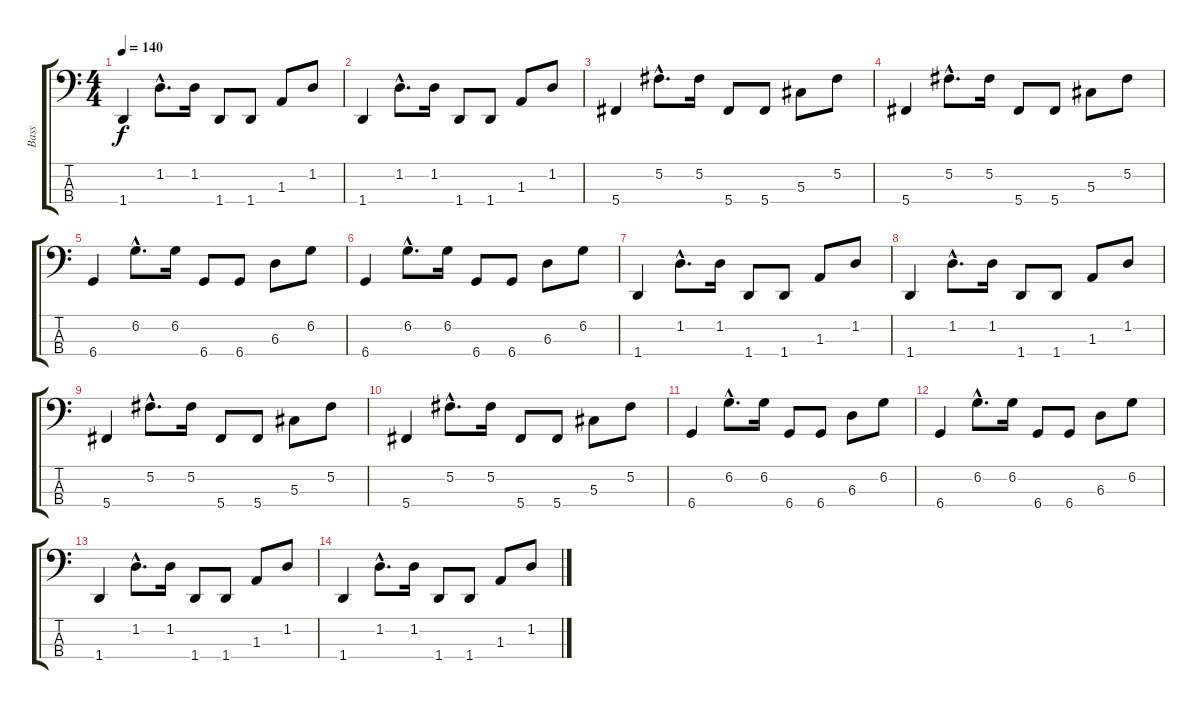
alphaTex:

\track ("Bass" "Bass") {instrument electricbassfinger}
\staff {score tabs}
\tuning (Gb2 Db2 Ab1 Db1) {hide}
\ts (4 4)
\tempo 140
\clef f4
\ks c
1.4.4{dy f} 1.2{hac}.8{d} 1.2.16 1.4.8 1.4.8 1.3.8 1.2.8 |
1.4.4 1.2{hac}.8{d} 1.2.16 1.4.8 1.4.8 1.3.8 1.2.8 |
5.4.4 5.2{hac}.8{d} 5.2.16 5.4.8 5.4.8 5.3.8 5.2.8 |
5.4.4 5.2{hac}.8{d} 5.2.16 5.4.8 5.4.8 5.3.8 5.2.8 |
6.4.4 6.2{hac}.8{d} 6.2.16 6.4.8 6.4.8 6.3.8 6.2.8 |
6.4.4 6.2{hac}.8{d} 6.2.16 6.4.8 6.4.8 6.3.8 6.2.8 |
1.4.4 1.2{hac}.8{d} 1.2.16 1.4.8 1.4.8 1.3.8 1.2.8 |
1.4.4 1.2{hac}.8{d} 1.2.16 1.4.8 1.4.8 1.3.8 1.2.8 |
5.4.4 5.2{hac}.8{d} 5.2.16 5.4.8 5.4.8 5.3.8 5.2.8 |
5.4.4 5.2{hac}.8{d} 5.2.16 5.4.8 5.4.8 5.3.8 5.2.8 |
6.4.4 6.2{hac}.8{d} 6.2.16 6.4.8 6.4.8 6.3.8 6.2.8 |
6.4.4 6.2{hac}.8{d} 6.2.16 6.4.8 6.4.8 6.3.8 6.2.8 |
1.4.4 1.2{hac}.8{d} 1.2.16 1.4.8 1.4.8 1.3.8 1.2.8 |
1.4.4 1.2{hac}.8{d} 1.2.16 1.4.8 1.4.8 1.3.8 1.2.8
